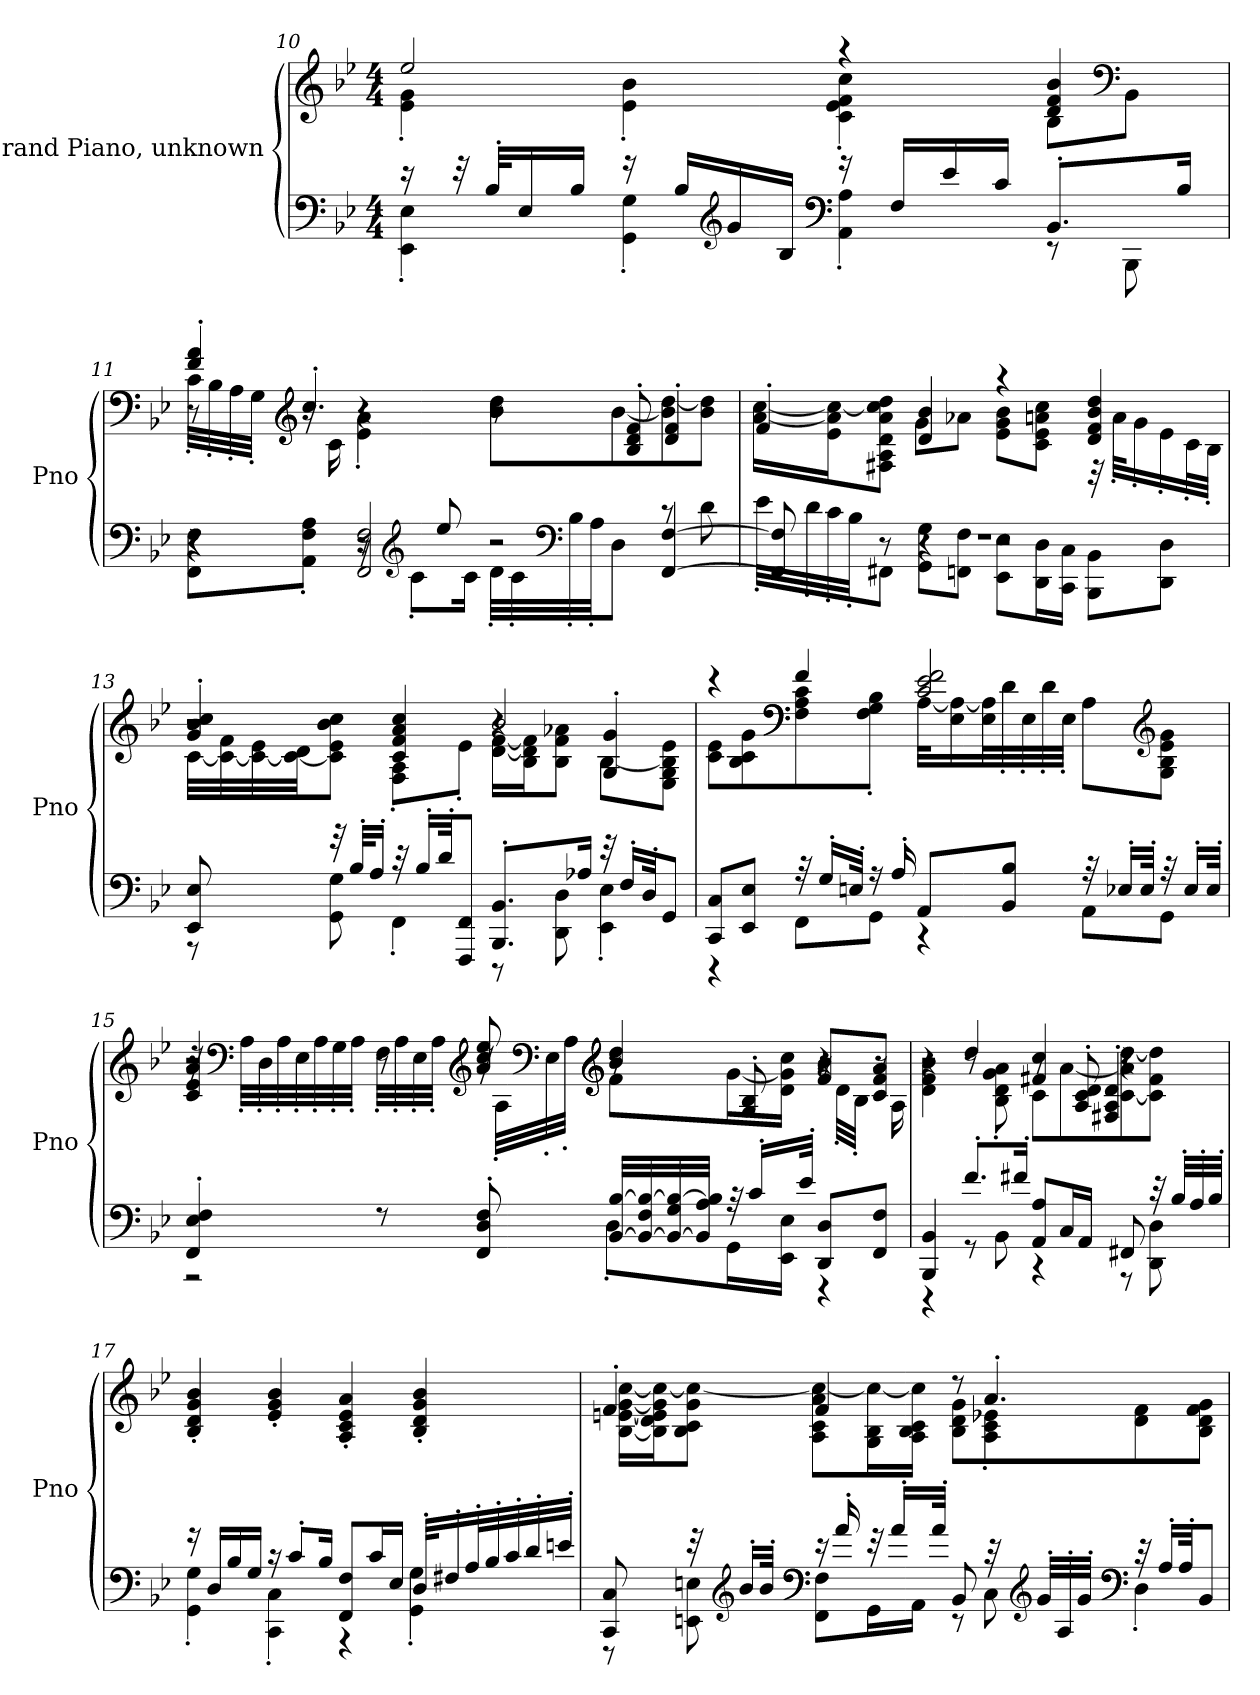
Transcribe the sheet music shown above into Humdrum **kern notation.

**kern	**kern
*part1	*part1
*staff2	*staff1
*I"Grand Piano, unknown	*
*I'Pno	*
!!LO:LB:g=z
*clefF4	*clefG2
*k[b-e-]	*k[b-e-]
*M4/4	*M4/4
=10	=10
*^	*^
16r	4EE-\' 4E-\'	2ee-/	4e-\' 4g\'
32r	.	.	.
32B-'/KLL	.	.	.
16E-/	.	.	.
16B-/JJ	.	.	.
16r	4GG\' 4G\'	.	4e-\' 4b-\'
16B-/LL	.	.	.
*clefG2	*	*	*
16g/	.	.	.
16B-/JJ	.	.	.
*clefF4	*	*	*
16r	4AA\' 4A\'	4r	4c\' 4e-\' 4f\' 4cc\'
16F/LL	.	.	.
16e-/	.	.	.
16c/JJ	.	.	.
8.BB-'/L	8r	4d/ 4f/ 4b-/	8B-\L
*	*	*clefF4	*
.	8BBB-\	.	8BB-\J
16B-/Jk	.	.	.
!!LO:LB:g=z
=11	=11	=11	=11
*	*^	*	*^
4r	8FF\ 8F\L	4r	8r	32c'\LLL	4f/' 4a/'
.	.	.	.	32B-'\	.
.	.	.	.	32A'\	.
.	.	.	.	32G'\JJJ	.
*	*	*	*clefG2	*	*
.	8AA\' 8F\' 8A\'J	.	4.cc'/	16r	.
.	.	.	.	16c\	.
8r	16r	2FF/ 2F/	.	4e-\' 4a\'	4r
*clefG2	*	*	*	*	*
.	8c'\L	.	.	.	.
8ee-/	.	.	.	.	.
.	16c\Jk	.	.	.	.
2r	32d'\LLL	.	2r	8b-\ 8dd\L	8r
.	32c'\	.	.	.	.
*clefF4	*	*	*	*	*
.	32B-'\	.	.	.	.
.	32A'\JJ	.	.	.	.
.	8D\J	.	.	[8b-\	8B-/' 8d/' 8f/'
.	8r	[4FF/ [4F/	.	8b-\] [8dd\	4d/' 4f/'
.	8d\	.	.	8b-\ 8dd\]J	.
*	*	*	*	*v	*v
!!LO:LB:g=z
=12	=12	=12	=12	=12
1r	32e-'\LLL	8FF/] 8F/]	4f'/	[16a\ [16cc\LL
.	32d'\	.	.	.
.	32c'\	.	.	16e-\ 16a\] 16cc\_J
.	32B-'\JJ	.	.	.
.	8FF#X\J	8r	.	8F#X\ 8A\ 8d\ 8a\ 8cc\] 8dd\J
.	8GG\ 8G\L	4r	4d/ 4b-/	8g\L
.	8FFn\ 8F\J	.	.	8a-X\J
.	8EE-\ 8E-\L	2r	4r	8e-\ 8g\ 8b-\L
.	16DD\ 16D\L	.	.	8c\ 8e-\ 8an\ 8cc\J
.	16CC\ 16C\JJ	.	.	.
.	8BBB-\ 8BB-\L	.	4d/ 4f/ 4b-/ 4dd/	32r
.	.	.	.	32a'\KLL
.	.	.	.	16g'\
.	8DD\ 8D\J	.	.	16e-'\
.	.	.	.	32c'\L
.	.	.	.	32B-'\JJJ
*	*v	*v	*	*
!!LO:LB:g=z
=13	=13	=13	=13
*	*	*	*^
8EE-/ 8E-/	8r	4g/' 4b-/' 4cc/'	[32c\LLL	2r
.	.	.	32c\_ 32f\	.
.	.	.	32c\_ 32e-\	.
.	.	.	32c\_ 32d\JJ	.
32r	8GG\ 8G\	.	8c\] 8e-\ 8b-\ 8cc\J	.
32B-'/KLL	.	.	.	.
16A'/JJ	.	.	.	.
32r	4FF'\	4c/ 4f/ 4a/ 4cc/	8F\' 8A\'L	.
16B-'/LL	.	.	.	.
32d'/JK	.	.	.	.
8FFF/ 8FF/J	.	.	8e-'\J	.
8.BBB-/' 8.BB-/'L	8r	2b-/	[16d\ [16f\LL	4r
.	.	.	16B-\ 16d\] 16f\]J	.
.	8DD\ 8D\	.	8B-\ 8f\ 8a-X\J	.
16A-X/Jk	.	.	.	.
32r	4EE-\' 4E-\'	.	[8B-\L	4G/' 4g/'
16F'/LL	.	.	.	.
32D'/JK	.	.	.	.
8GG/J	.	.	8E-\ 8G\ 8B-\] 8e-\J	.
*	*	*	*v	*v
!!LO:PB:g=z
=14	=14	=14	=14
8CC/ 8C/L	4r	4r	8c\ 8e-\L
8EE-/ 8E-/J	.	.	8B-\ 8c\ 8g\
*	*	*clefF4	*
32r	8FF\L	4f/	8F\ 8A\ 8c\
16G'/LL	.	.	.
32En'/JJk	.	.	.
16r	8GG\J	.	8F\' 8G\' 8B-\'J
16A'/	.	.	.
8AA/L	4r	2c/ 2e-/ 2f/	[32A\KLL
.	.	.	16E-\ 16A\_
.	.	.	32E-\ 32A\]L
8BB-/ 8B-/J	.	.	32d'\
.	.	.	32E-'\
.	.	.	32d'\
.	.	.	32E-'\JJJ
32r	8AA\L	.	8A\L
16E-X'/LL	.	.	.
32E-'/JJk	.	.	.
*	*	*clefG2	*
32r	8GG\J	.	8G\ 8B-\ 8e-\ 8g\J
16E-'/LL	.	.	.
32E-'/JJk	.	.	.
!!LO:LB:g=z
=15	=15	=15	=15
*	*	*	*^
4FF/' 4E-/' 4F/'	2r	4c/ 4e-/ 4a/	32r	2r
*	*	*clefF4	*	*
.	.	.	32A'\LLL	.
.	.	.	32D'\	.
.	.	.	32A'\	.
.	.	.	32E-'\	.
.	.	.	32A'\	.
.	.	.	32G'\	.
.	.	.	32A'\JJJ	.
8r	.	8r	32F'\LLL	.
.	.	.	32A'\	.
.	.	.	32E-'\	.
.	.	.	32A'\JJJ	.
*	*	*clefG2	*	*
8FF/' 8D/' 8F/'	.	8a/ 8cc/ 8ee-/	32r	.
.	.	.	32A'\LLL	.
*	*	*clefF4	*	*
.	.	.	32E-'\	.
.	.	.	32A'\JJJ	.
*	*	*clefG2	*	*
[32BB-/ [32B-/LLL	8D'\L	4b-/ 4dd/	8f\L	8r
32BB-/_ 32F/ 32B-/_	.	.	.	.
32BB-/_ 32G/ 32B-/_	.	.	.	.
32BB-/] 32A/ 32B-/]JJJ	.	.	.	.
32r	16GG\L	.	[16g\L	8G/' 8B-/'
16c'/LL	.	.	.	.
.	16EE-\ 16E-\JJ	.	16d\ 16g\] 16cc\JJ	.
32e-'/JJk	.	.	.	.
8DD/ 8D/L	4r	8f/ 8b-/L	16r	4r
.	.	.	32d'\LLL	.
.	.	.	32B-'\JJJ	.
8FF/ 8F/J	.	8c/ 8f/ 8a/J	16r	.
.	.	.	16A\	.
!!LO:LB:g=z	!!	!!
=16	=16	=16	=16	=16
4BBB-/ 4BB-/	4r	4r	4d\ 4f\ 4b-\	2r
8.f'/L	8r	4dd/	8r	.
.	8BB-\	.	8B-\' 8d\' 8g\' 8a\'	.
16f#X'/Jk	.	.	.	.
8AA/ 8A/L	4r	4f#X/ 4cc/	8c\L	8r
16C/L	.	.	[8a\	8A/' 8c/' 8d/'
16AA/JJ	.	.	.	.
8FF#X/	8r	4r	[8c\ 8a\] [8dd\	4F#X/' 4A/' 4d/'
32r	8DD\ 8D\	.	8c\] 8f#\ 8dd\]J	.
32B-'/LLL	.	.	.	.
32A'/	.	.	.	.
32B-'/JJJ	.	.	.	.
*	*	*v	*v	*v
=17	=17	=17
16r	4GG\' 4G\'	4B-/' 4d/' 4g/' 4b-/'
16D/LL	.	.
16B-/	.	.
16G/JJ	.	.
16r	4CC\' 4C\'	4e-/' 4g/' 4b-/'
8c'/L	.	.
16B-/Jk	.	.
8FF/ 8F/L	4r	4A/' 4c/' 4e-/' 4a/'
16c/L	.	.
16E-/JJ	.	.
32D'/KLL	4GG\' 4G\'	4B-/' 4d/' 4g/' 4b-/'
16F#X'/	.	.
32A'/L	.	.
32B-'/	.	.
32c'/	.	.
32d'/	.	.
32en'/JJJ	.	.
!!LO:LB:g=z
=18	=18	=18
*	*	*^
8CC/ 8C/	8r	4f'/	[16B-\ [16en\ [16g\ [16cc\LL
.	.	.	16B-\] 16d\ 16e\] 16g\] 16cc\_J
32r	8EEn\ 8En\	.	8B-\ 8c\ 8g\ 8cc\_J
*clefG2	*	*	*
16b-'/LL	.	.	.
32b-'/JJk	.	.	.
*clefF4	*	*	*
16r	8FF\ 8F\L	4f/	8A\ 8c\ 8a\ 8cc\_L
16a'/	.	.	.
32r	16GG\L	.	16G\ 16B-\ 16cc\_L
16a'/LL	.	.	.
.	16AA\JJ	.	16A\ 16B-\ 16c\ 16cc\]JJ
32a'/JJk	.	.	.
8BB-/	8r	8r	8B-\ 8d\ 8g\L
32r	8C\	4.a'/	8A\' 8c\' 8e-X\'
*clefG2	*	*	*
32g'/LLL	.	.	.
32A'/	.	.	.
32g'/JJJ	.	.	.
*clefF4	*	*	*
32r	4D'\	.	8d\ 8f\
16A'/LL	.	.	.
32A'/JK	.	.	.
8BB-/J	.	.	8B-\ 8d\ 8f\ 8g\J
*v	*v	*	*
*	*v	*v
=	=
*-	*-
